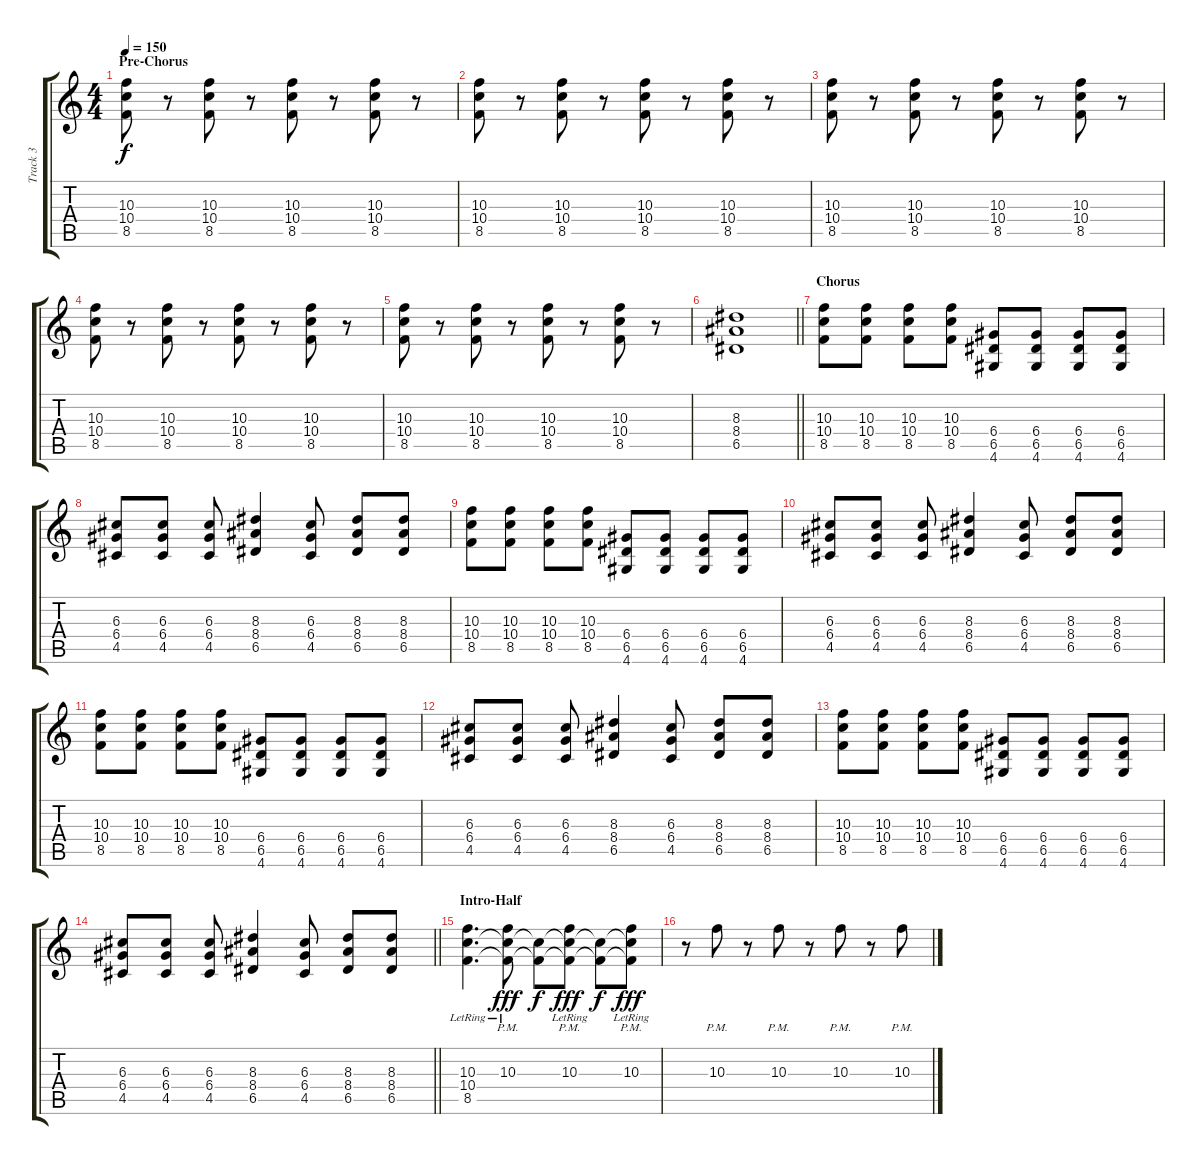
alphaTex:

\track ("Track 3" "Track 3") {instrument distortionguitar}
\staff {score tabs}
\tuning (E4 B3 G3 D3 A2 E2) {hide}
\ts (4 4)
\section ("" "Pre-Chorus")
\tempo 150
\clef g2
\ks c
(10.3 10.4 8.5).8{dy f} r.8 (10.3 10.4 8.5).8 r.8 (10.3 10.4 8.5).8 r.8 (10.3 10.4 8.5).8 r.8 |
(10.3 10.4 8.5).8 r.8 (10.3 10.4 8.5).8 r.8 (10.3 10.4 8.5).8 r.8 (10.3 10.4 8.5).8 r.8 |
(10.3 10.4 8.5).8 r.8 (10.3 10.4 8.5).8 r.8 (10.3 10.4 8.5).8 r.8 (10.3 10.4 8.5).8 r.8 |
(10.3 10.4 8.5).8 r.8 (10.3 10.4 8.5).8 r.8 (10.3 10.4 8.5).8 r.8 (10.3 10.4 8.5).8 r.8 |
(10.3 10.4 8.5).8 r.8 (10.3 10.4 8.5).8 r.8 (10.3 10.4 8.5).8 r.8 (10.3 10.4 8.5).8 r.8 |
\barLineRight lightlight
(8.3 8.4 6.5).1 |
\section ("" "Chorus")
(10.3 10.4 8.5).8 (10.3 10.4 8.5).8 (10.3 10.4 8.5).8 (10.3 10.4 8.5).8 (6.4 6.5 4.6).8 (6.4 6.5 4.6).8 (6.4 6.5 4.6).8 (6.4 6.5 4.6).8 |
(6.3 6.4 4.5).8 (6.3 6.4 4.5).8 (6.3 6.4 4.5).8 (8.3 8.4 6.5).4 (6.3 6.4 4.5).8 (8.3 8.4 6.5).8 (8.3 8.4 6.5).8 |
(10.3 10.4 8.5).8 (10.3 10.4 8.5).8 (10.3 10.4 8.5).8 (10.3 10.4 8.5).8 (6.4 6.5 4.6).8 (6.4 6.5 4.6).8 (6.4 6.5 4.6).8 (6.4 6.5 4.6).8 |
(6.3 6.4 4.5).8 (6.3 6.4 4.5).8 (6.3 6.4 4.5).8 (8.3 8.4 6.5).4 (6.3 6.4 4.5).8 (8.3 8.4 6.5).8 (8.3 8.4 6.5).8 |
(10.3 10.4 8.5).8 (10.3 10.4 8.5).8 (10.3 10.4 8.5).8 (10.3 10.4 8.5).8 (6.4 6.5 4.6).8 (6.4 6.5 4.6).8 (6.4 6.5 4.6).8 (6.4 6.5 4.6).8 |
(6.3 6.4 4.5).8 (6.3 6.4 4.5).8 (6.3 6.4 4.5).8 (8.3 8.4 6.5).4 (6.3 6.4 4.5).8 (8.3 8.4 6.5).8 (8.3 8.4 6.5).8 |
(10.3 10.4 8.5).8 (10.3 10.4 8.5).8 (10.3 10.4 8.5).8 (10.3 10.4 8.5).8 (6.4 6.5 4.6).8 (6.4 6.5 4.6).8 (6.4 6.5 4.6).8 (6.4 6.5 4.6).8 |
\barLineRight lightlight
(6.3 6.4 4.5).8 (6.3 6.4 4.5).8 (6.3 6.4 4.5).8 (8.3 8.4 6.5).4 (6.3 6.4 4.5).8 (8.3 8.4 6.5).8 (8.3 8.4 6.5).8 |
\section ("" "Intro-Half")
(10.3{lr} 10.4{lr} 8.5{lr}).4{d} (10.3{pm lr} 10.4{t} 8.5{t}).8{dy fff instrument electricguitarclean} (10.4{t} 8.5{t}).8{dy f} (10.3{pm lr} 10.4{t} 8.5{t}).8{dy fff} (10.4{t} 8.5{t}).8{dy f} (10.3{pm lr} 10.4{t} 8.5{t}).8{dy fff} |
r.8 10.3{pm}.8 r.8 10.3{pm}.8 r.8 10.3{pm}.8 r.8 10.3{pm}.8
